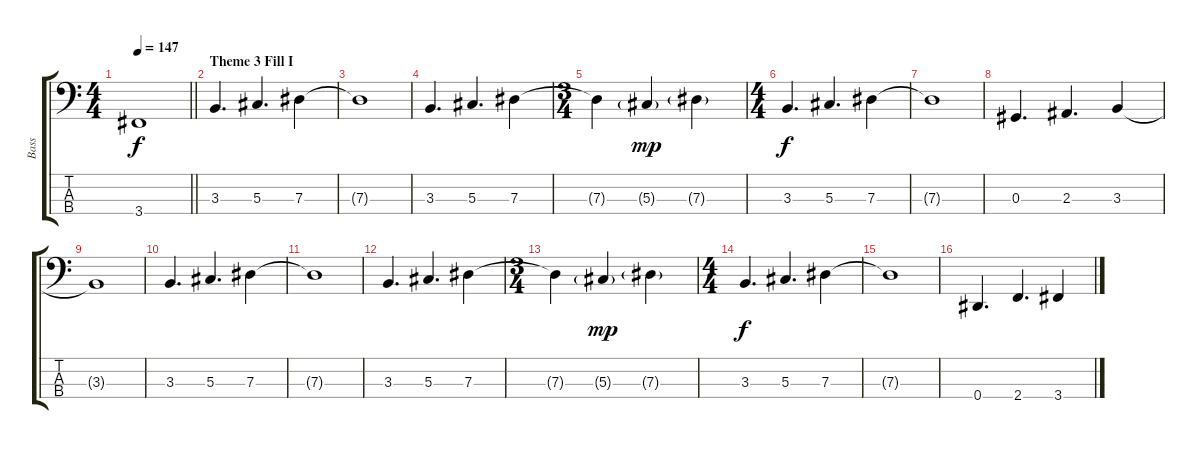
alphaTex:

\track ("Bass" "Bass") {instrument electricbassfinger}
\staff {score tabs}
\tuning (Gb2 Db2 Ab1 Eb1) {hide}
\ts (4 4)
\tempo 147
\clef f4
\barLineRight lightlight
\ks c
3.4{t}.1{dy f} |
\section ("" "Theme 3 Fill I")
3.3.4{d} 5.3.4{d} 7.3.4 |
7.3{t}.1 |
3.3.4{d} 5.3.4{d} 7.3.4 |
\ts (3 4)
7.3{t}.4 5.3{g}.4{dy mp} 7.3{g}.4 |
\ts (4 4)
3.3.4{d dy f} 5.3.4{d} 7.3.4 |
7.3{t}.1 |
0.3.4{d} 2.3.4{d} 3.3.4 |
3.3{t}.1 |
3.3.4{d} 5.3.4{d} 7.3.4 |
7.3{t}.1 |
3.3.4{d} 5.3.4{d} 7.3.4 |
\ts (3 4)
7.3{t}.4 5.3{g}.4{dy mp} 7.3{g}.4 |
\ts (4 4)
3.3.4{d dy f} 5.3.4{d} 7.3.4 |
7.3{t}.1 |
0.4.4{d} 2.4.4{d} 3.4.4
